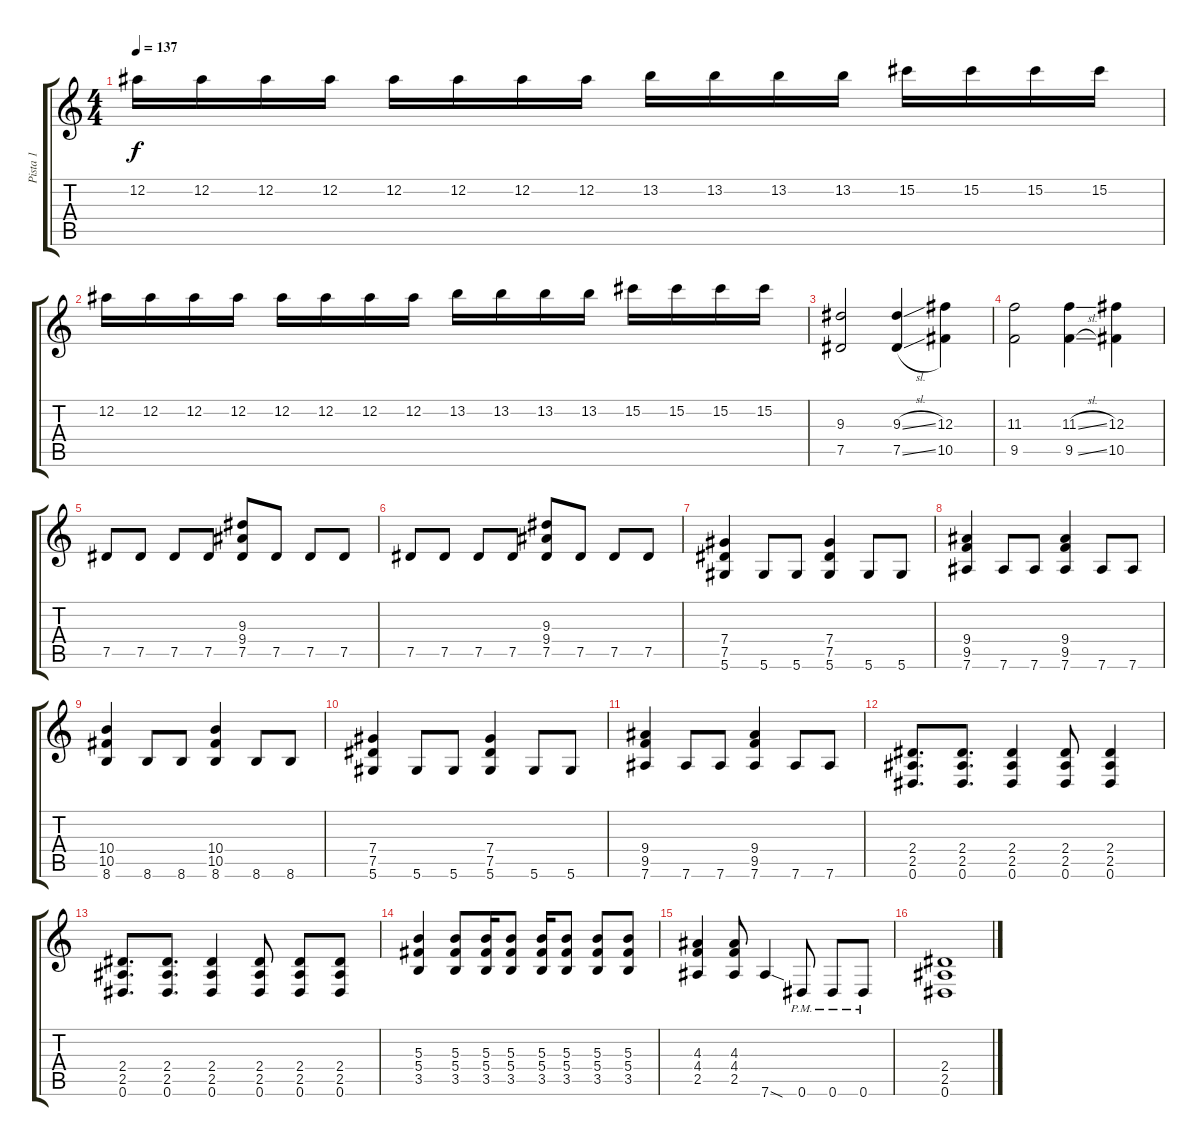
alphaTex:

\track ("Pista 1" "Pista 1") {instrument overdrivenguitar}
\staff {score tabs}
\tuning (Eb4 Bb3 Gb3 Db3 Ab2 Eb2) {hide}
\ts (4 4)
\tempo 137
\clef g2
\ks c
12.2.16{dy f} 12.2.16 12.2.16 12.2.16 12.2.16 12.2.16 12.2.16 12.2.16 13.2.16 13.2.16 13.2.16 13.2.16 15.2.16 15.2.16 15.2.16 15.2.16 |
12.2.16 12.2.16 12.2.16 12.2.16 12.2.16 12.2.16 12.2.16 12.2.16 13.2.16 13.2.16 13.2.16 13.2.16 15.2.16 15.2.16 15.2.16 15.2.16 |
(9.3 7.5).2 (9.3{sl} 7.5{sl}).4 (12.3 10.5).4 |
(11.3 9.5).2 (11.3{sl} 9.5{sl}).4 (12.3 10.5).4 |
7.5.8 7.5.8 7.5.8 7.5.8 (9.3 9.4 7.5).8 7.5.8 7.5.8 7.5.8 |
7.5.8 7.5.8 7.5.8 7.5.8 (9.3 9.4 7.5).8 7.5.8 7.5.8 7.5.8 |
(7.4 7.5 5.6).4 5.6.8 5.6.8 (7.4 7.5 5.6).4 5.6.8 5.6.8 |
(9.4 9.5 7.6).4 7.6.8 7.6.8 (9.4 9.5 7.6).4 7.6.8 7.6.8 |
(10.4 10.5 8.6).4 8.6.8 8.6.8 (10.4 10.5 8.6).4 8.6.8 8.6.8 |
(7.4 7.5 5.6).4 5.6.8 5.6.8 (7.4 7.5 5.6).4 5.6.8 5.6.8 |
(9.4 9.5 7.6).4 7.6.8 7.6.8 (9.4 9.5 7.6).4 7.6.8 7.6.8 |
(2.4 2.5 0.6).8{d} (2.4 2.5 0.6).8{d} (2.4 2.5 0.6).4 (2.4 2.5 0.6).8 (2.4 2.5 0.6).4 |
(2.4 2.5 0.6).8{d} (2.4 2.5 0.6).8{d} (2.4 2.5 0.6).4 (2.4 2.5 0.6).8 (2.4 2.5 0.6).8 (2.4 2.5 0.6).8 |
(5.3 5.4 3.5).4 (5.3 5.4 3.5).8 (5.3 5.4 3.5).16 (5.3 5.4 3.5).8 (5.3 5.4 3.5).16 (5.3 5.4 3.5).8 (5.3 5.4 3.5).8 (5.3 5.4 3.5).8 |
(4.3 4.4 2.5).4 (4.3 4.4 2.5).8 7.6{sod}.4 0.6{pm}.8 0.6{pm}.8 0.6{pm}.8 |
(2.4 2.5 0.6).1
